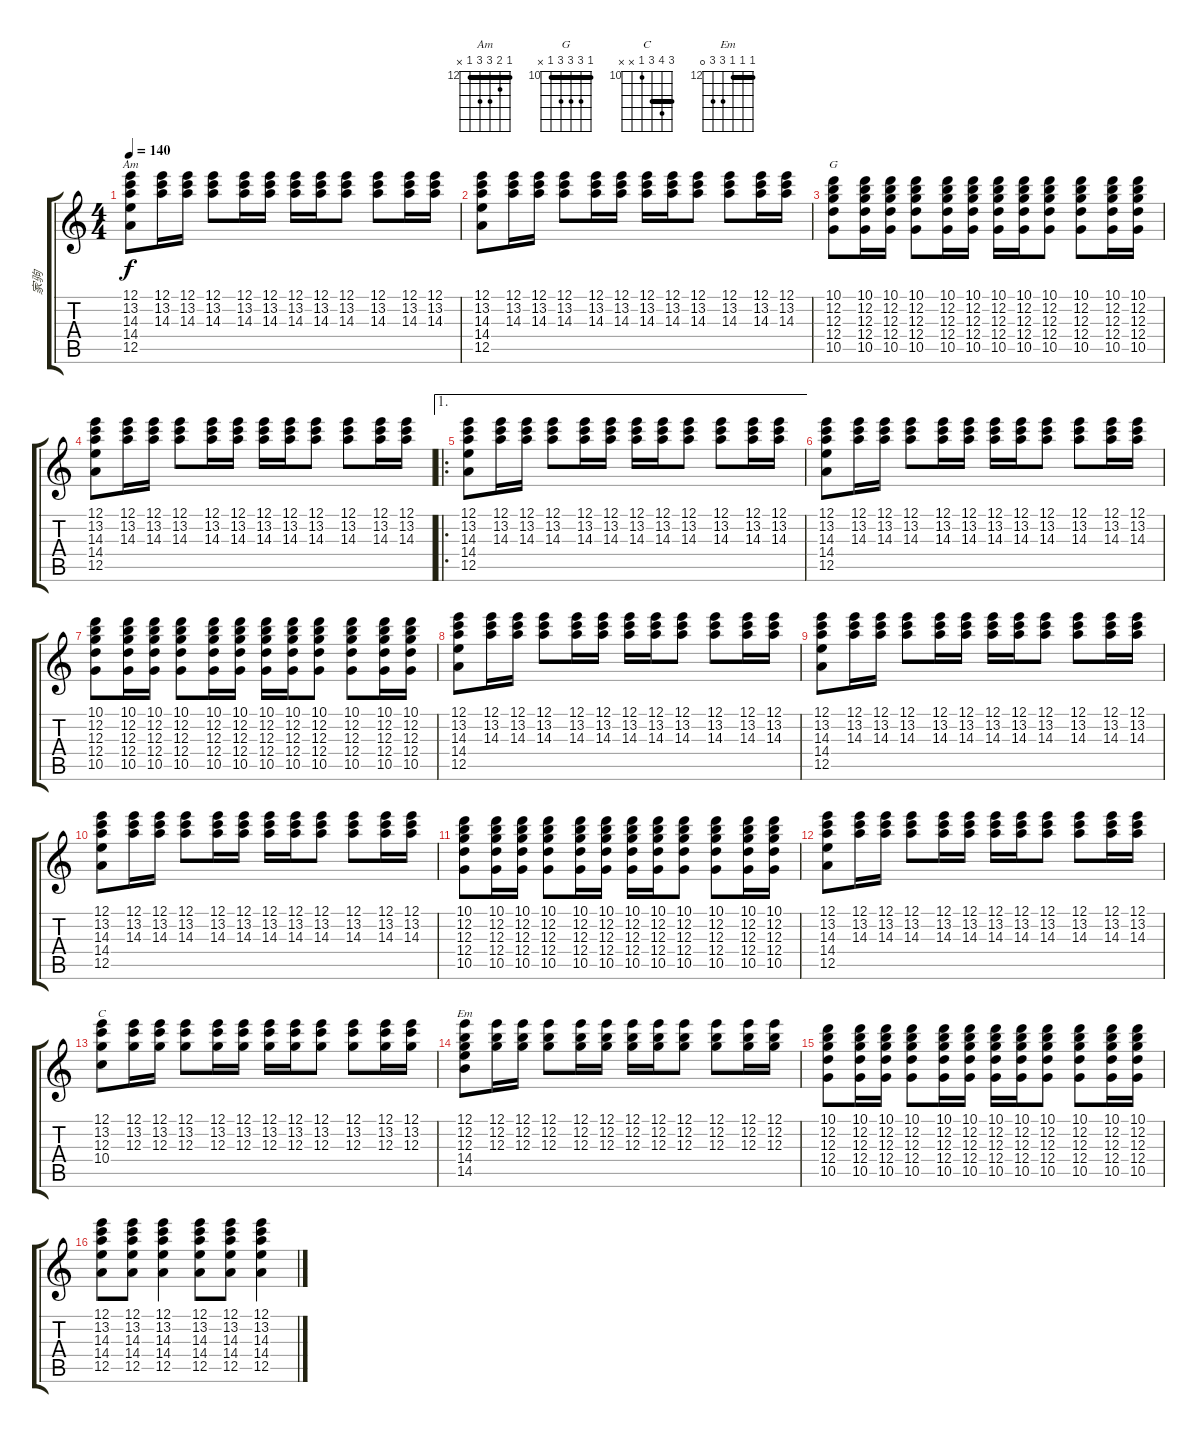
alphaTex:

\track ("家驹" "家驹") {instrument electricguitarmuted}
\staff {score tabs}
\tuning (E4 B3 G3 D3 A2 E2) {hide}
\chord ("Am" 12 13 14 14 12 x) {firstfret 12 barre 12}
\chord ("G" 10 12 12 12 10 x) {firstfret 10 barre 10}
\chord ("C" 12 13 12 10 x x) {firstfret 10 barre 12}
\chord ("Em" 12 12 12 14 14 0) {firstfret 12 barre 12}
\ts (4 4)
\tempo 140
\clef g2
\ks c
(12.1 13.2 14.3 14.4 12.5).8{ch "Am" dy f} (12.1 13.2 14.3).16 (12.1 13.2 14.3).16 (12.1 13.2 14.3).8 (12.1 13.2 14.3).16 (12.1 13.2 14.3).16 (12.1 13.2 14.3).16 (12.1 13.2 14.3).16 (12.1 13.2 14.3).8 (12.1 13.2 14.3).8 (12.1 13.2 14.3).16 (12.1 13.2 14.3).16 |
(12.1 13.2 14.3 14.4 12.5).8 (12.1 13.2 14.3).16 (12.1 13.2 14.3).16 (12.1 13.2 14.3).8 (12.1 13.2 14.3).16 (12.1 13.2 14.3).16 (12.1 13.2 14.3).16 (12.1 13.2 14.3).16 (12.1 13.2 14.3).8 (12.1 13.2 14.3).8 (12.1 13.2 14.3).16 (12.1 13.2 14.3).16 |
(10.1 12.2 12.3 12.4 10.5).8{ch "G"} (10.1 12.2 12.3 12.4 10.5).16 (10.1 12.2 12.3 12.4 10.5).16 (10.1 12.2 12.3 12.4 10.5).8 (10.1 12.2 12.3 12.4 10.5).16 (10.1 12.2 12.3 12.4 10.5).16 (10.1 12.2 12.3 12.4 10.5).16 (10.1 12.2 12.3 12.4 10.5).16 (10.1 12.2 12.3 12.4 10.5).8 (10.1 12.2 12.3 12.4 10.5).8 (10.1 12.2 12.3 12.4 10.5).16 (10.1 12.2 12.3 12.4 10.5).16 |
(12.1 13.2 14.3 14.4 12.5).8 (12.1 13.2 14.3).16 (12.1 13.2 14.3).16 (12.1 13.2 14.3).8 (12.1 13.2 14.3).16 (12.1 13.2 14.3).16 (12.1 13.2 14.3).16 (12.1 13.2 14.3).16 (12.1 13.2 14.3).8 (12.1 13.2 14.3).8 (12.1 13.2 14.3).16 (12.1 13.2 14.3).16 |
\ae 1
\ro
(12.1 13.2 14.3 14.4 12.5).8 (12.1 13.2 14.3).16 (12.1 13.2 14.3).16 (12.1 13.2 14.3).8 (12.1 13.2 14.3).16 (12.1 13.2 14.3).16 (12.1 13.2 14.3).16 (12.1 13.2 14.3).16 (12.1 13.2 14.3).8 (12.1 13.2 14.3).8 (12.1 13.2 14.3).16 (12.1 13.2 14.3).16 |
(12.1 13.2 14.3 14.4 12.5).8 (12.1 13.2 14.3).16 (12.1 13.2 14.3).16 (12.1 13.2 14.3).8 (12.1 13.2 14.3).16 (12.1 13.2 14.3).16 (12.1 13.2 14.3).16 (12.1 13.2 14.3).16 (12.1 13.2 14.3).8 (12.1 13.2 14.3).8 (12.1 13.2 14.3).16 (12.1 13.2 14.3).16 |
(10.1 12.2 12.3 12.4 10.5).8 (10.1 12.2 12.3 12.4 10.5).16 (10.1 12.2 12.3 12.4 10.5).16 (10.1 12.2 12.3 12.4 10.5).8 (10.1 12.2 12.3 12.4 10.5).16 (10.1 12.2 12.3 12.4 10.5).16 (10.1 12.2 12.3 12.4 10.5).16 (10.1 12.2 12.3 12.4 10.5).16 (10.1 12.2 12.3 12.4 10.5).8 (10.1 12.2 12.3 12.4 10.5).8 (10.1 12.2 12.3 12.4 10.5).16 (10.1 12.2 12.3 12.4 10.5).16 |
(12.1 13.2 14.3 14.4 12.5).8 (12.1 13.2 14.3).16 (12.1 13.2 14.3).16 (12.1 13.2 14.3).8 (12.1 13.2 14.3).16 (12.1 13.2 14.3).16 (12.1 13.2 14.3).16 (12.1 13.2 14.3).16 (12.1 13.2 14.3).8 (12.1 13.2 14.3).8 (12.1 13.2 14.3).16 (12.1 13.2 14.3).16 |
(12.1 13.2 14.3 14.4 12.5).8 (12.1 13.2 14.3).16 (12.1 13.2 14.3).16 (12.1 13.2 14.3).8 (12.1 13.2 14.3).16 (12.1 13.2 14.3).16 (12.1 13.2 14.3).16 (12.1 13.2 14.3).16 (12.1 13.2 14.3).8 (12.1 13.2 14.3).8 (12.1 13.2 14.3).16 (12.1 13.2 14.3).16 |
(12.1 13.2 14.3 14.4 12.5).8 (12.1 13.2 14.3).16 (12.1 13.2 14.3).16 (12.1 13.2 14.3).8 (12.1 13.2 14.3).16 (12.1 13.2 14.3).16 (12.1 13.2 14.3).16 (12.1 13.2 14.3).16 (12.1 13.2 14.3).8 (12.1 13.2 14.3).8 (12.1 13.2 14.3).16 (12.1 13.2 14.3).16 |
(10.1 12.2 12.3 12.4 10.5).8 (10.1 12.2 12.3 12.4 10.5).16 (10.1 12.2 12.3 12.4 10.5).16 (10.1 12.2 12.3 12.4 10.5).8 (10.1 12.2 12.3 12.4 10.5).16 (10.1 12.2 12.3 12.4 10.5).16 (10.1 12.2 12.3 12.4 10.5).16 (10.1 12.2 12.3 12.4 10.5).16 (10.1 12.2 12.3 12.4 10.5).8 (10.1 12.2 12.3 12.4 10.5).8 (10.1 12.2 12.3 12.4 10.5).16 (10.1 12.2 12.3 12.4 10.5).16 |
(12.1 13.2 14.3 14.4 12.5).8 (12.1 13.2 14.3).16 (12.1 13.2 14.3).16 (12.1 13.2 14.3).8 (12.1 13.2 14.3).16 (12.1 13.2 14.3).16 (12.1 13.2 14.3).16 (12.1 13.2 14.3).16 (12.1 13.2 14.3).8 (12.1 13.2 14.3).8 (12.1 13.2 14.3).16 (12.1 13.2 14.3).16 |
(12.1 13.2 12.3 10.4).8{ch "C"} (12.1 13.2 12.3).16 (12.1 13.2 12.3).16 (12.1 13.2 12.3).8 (12.1 13.2 12.3).16 (12.1 13.2 12.3).16 (12.1 13.2 12.3).16 (12.1 13.2 12.3).16 (12.1 13.2 12.3).8 (12.1 13.2 12.3).8 (12.1 13.2 12.3).16 (12.1 13.2 12.3).16 |
(12.1 12.2 12.3 14.4 14.5).8{ch "Em"} (12.1 12.2 12.3).16 (12.1 12.2 12.3).16 (12.1 12.2 12.3).8 (12.1 12.2 12.3).16 (12.1 12.2 12.3).16 (12.1 12.2 12.3).16 (12.1 12.2 12.3).16 (12.1 12.2 12.3).8 (12.1 12.2 12.3).8 (12.1 12.2 12.3).16 (12.1 12.2 12.3).16 |
(10.1 12.2 12.3 12.4 10.5).8 (10.1 12.2 12.3 12.4 10.5).16 (10.1 12.2 12.3 12.4 10.5).16 (10.1 12.2 12.3 12.4 10.5).8 (10.1 12.2 12.3 12.4 10.5).16 (10.1 12.2 12.3 12.4 10.5).16 (10.1 12.2 12.3 12.4 10.5).16 (10.1 12.2 12.3 12.4 10.5).16 (10.1 12.2 12.3 12.4 10.5).8 (10.1 12.2 12.3 12.4 10.5).8 (10.1 12.2 12.3 12.4 10.5).16 (10.1 12.2 12.3 12.4 10.5).16 |
(12.1 13.2 14.3 14.4 12.5).8 (12.1 13.2 14.3 14.4 12.5).8 (12.1 13.2 14.3 14.4 12.5).4 (12.1 13.2 14.3 14.4 12.5).8 (12.1 13.2 14.3 14.4 12.5).8 (12.1 13.2 14.3 14.4 12.5).4
